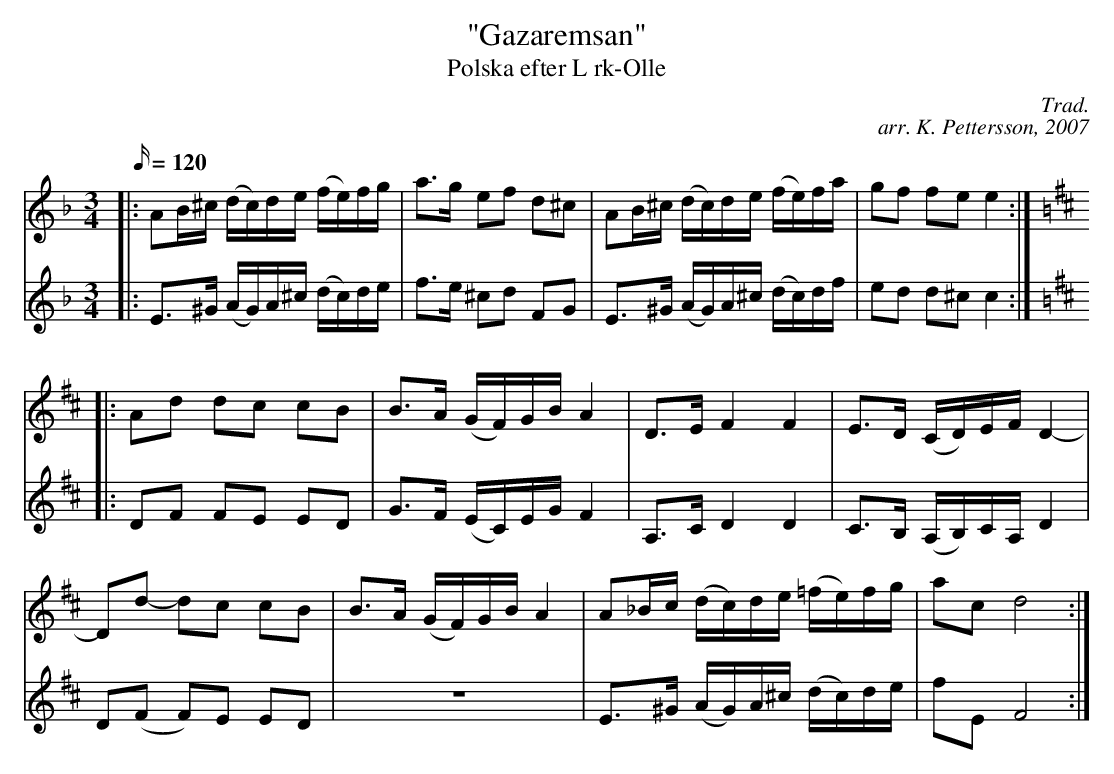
X:1
T: "Gazaremsan"
T: Polska efter L rk-Olle
C: Trad.
C: arr. K. Pettersson, 2007
M: 3/4
L: 1/16
Q: 120
K: Dm
V: 1
|: A2B^c (dc)de (fe)fg | a3g e2f2 d2^c2 | A2B^c (dc)de (fe)fa | g2f2 f2e2 e4 :|
K: D
|: A2d2 d2c2 c2B2 | B3A (GF)GB A4 | D3E F4 F4 | E3D (CD)EF D4- |
D2d2- d2c2 c2B2 | B3A (GF)GB A4 | A2_Bc (dc)de (=fe)fg | a2c2 d8 :|
V: 2
|: E3^G (AG)A^c (dc)de | f3e ^c2d2 F2G2 | E3^G (AG)A^c (dc)df | e2d2 d2^c2 c4 :|
K: D
|: D2F2 F2E2 E2D2 | G3F (EC)EG F4 | A,3CD4D4 | C3B, (A,B,)CA,D4 | D2(F2 F2)E2 E2D2 | z12 | E3^G (AG)A^c (dc)de | f2E2 F8 :|
